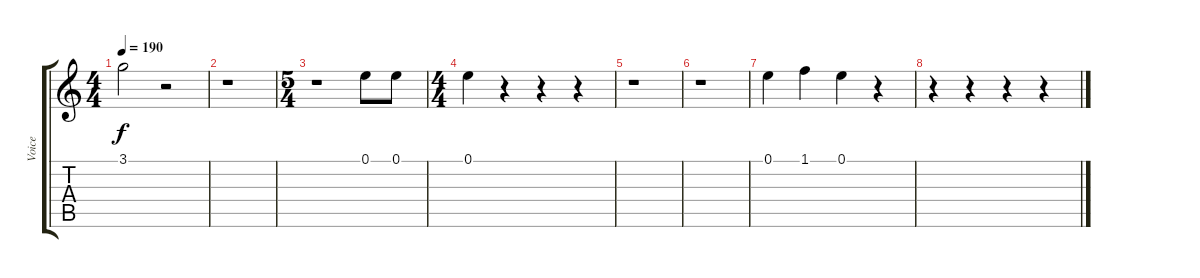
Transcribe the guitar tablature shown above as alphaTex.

\track ("Voice" "Voice") {instrument overdrivenguitar}
\staff {score tabs}
\tuning (E4 B3 G3 D3 A2 E2) {hide}
\ts (4 4)
\tempo 190
\clef g2
\ks c
3.1.2{dy f} r.2 |
r.1 |
\ts (5 4)
r.1 0.1.8 0.1.8 |
\ts (4 4)
0.1.4 r.4 r.4 r.4 |
r.1 |
r.1 |
0.1.4 1.1.4 0.1.4 r.4 |
r.4 r.4 r.4 r.4
